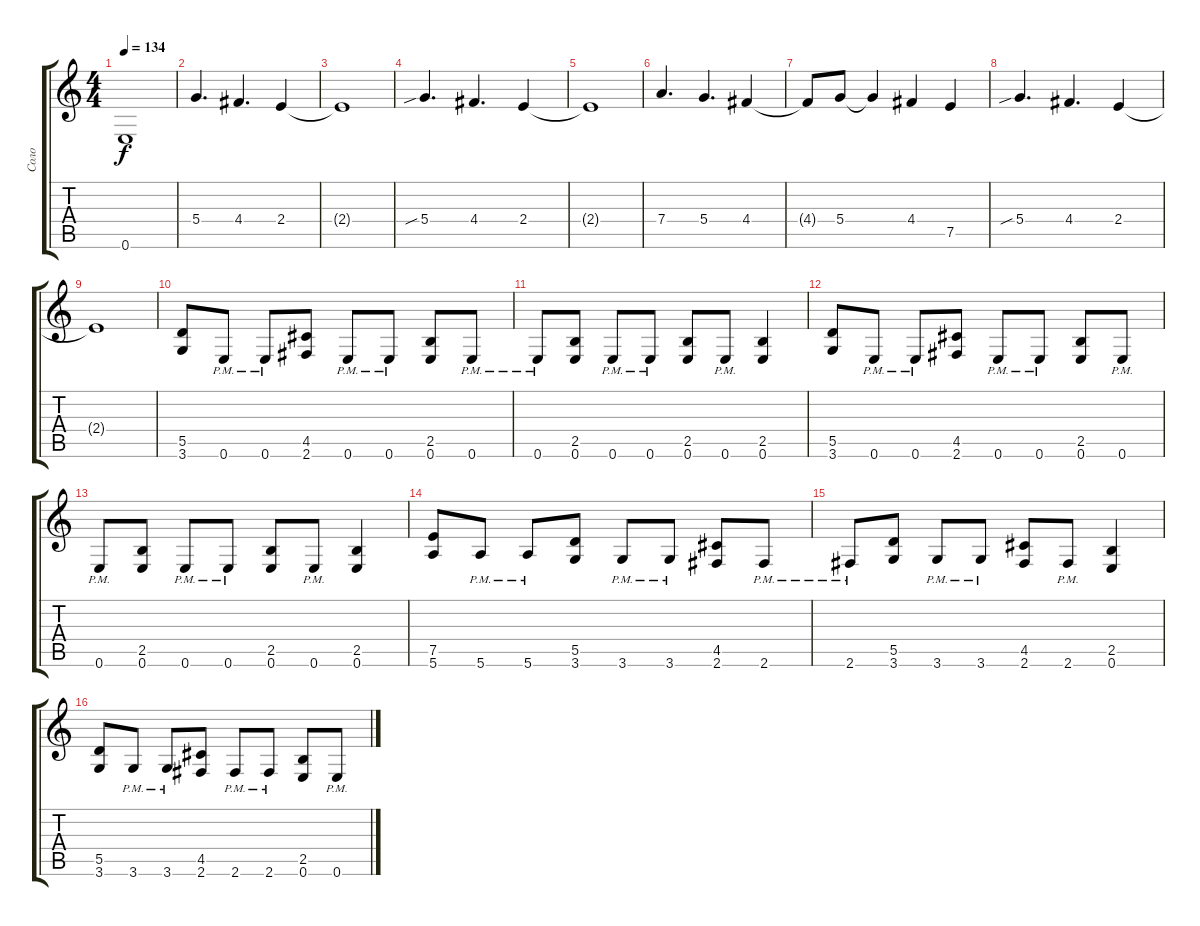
\track ("Соло" "Соло") {instrument acousticguitarsteel}
\staff {score tabs}
\tuning (E4 B3 G3 D3 A2 E2) {hide}
\ts (4 4)
\tempo 134
\clef g2
\ks c
0.6{t}.1{dy f} |
5.4.4{d instrument electricguitarclean} 4.4.4{d} 2.4.4 |
2.4{t}.1 |
5.4{sib}.4{d} 4.4.4{d} 2.4.4 |
2.4{t}.1 |
7.4.4{d} 5.4.4{d} 4.4.4 |
4.4{t}.8 5.4.8 5.4{t}.4 4.4.4 7.5.4 |
5.4{sib}.4{d} 4.4.4{d} 2.4.4 |
2.4{t}.1 |
(5.5 3.6).8{volume 12 instrument distortionguitar} 0.6{pm}.8 0.6{pm}.8 (4.5 2.6).8 0.6{pm}.8 0.6{pm}.8 (2.5 0.6).8 0.6{pm}.8 |
0.6{pm}.8 (2.5 0.6).8 0.6{pm}.8 0.6{pm}.8 (2.5 0.6).8 0.6{pm}.8 (2.5 0.6).4 |
(5.5 3.6).8 0.6{pm}.8 0.6{pm}.8 (4.5 2.6).8 0.6{pm}.8 0.6{pm}.8 (2.5 0.6).8 0.6{pm}.8 |
0.6{pm}.8 (2.5 0.6).8 0.6{pm}.8 0.6{pm}.8 (2.5 0.6).8 0.6{pm}.8 (2.5 0.6).4 |
(7.5 5.6).8 5.6{pm}.8 5.6{pm}.8 (5.5 3.6).8 3.6{pm}.8 3.6{pm}.8 (4.5 2.6).8 2.6{pm}.8 |
2.6{pm}.8 (5.5 3.6).8 3.6{pm}.8 3.6{pm}.8 (4.5 2.6).8 2.6{pm}.8 (2.5 0.6).4 |
(5.5 3.6).8 3.6{pm}.8 3.6{pm}.8 (4.5 2.6).8 2.6{pm}.8 2.6{pm}.8 (2.5 0.6).8 0.6{pm}.8
